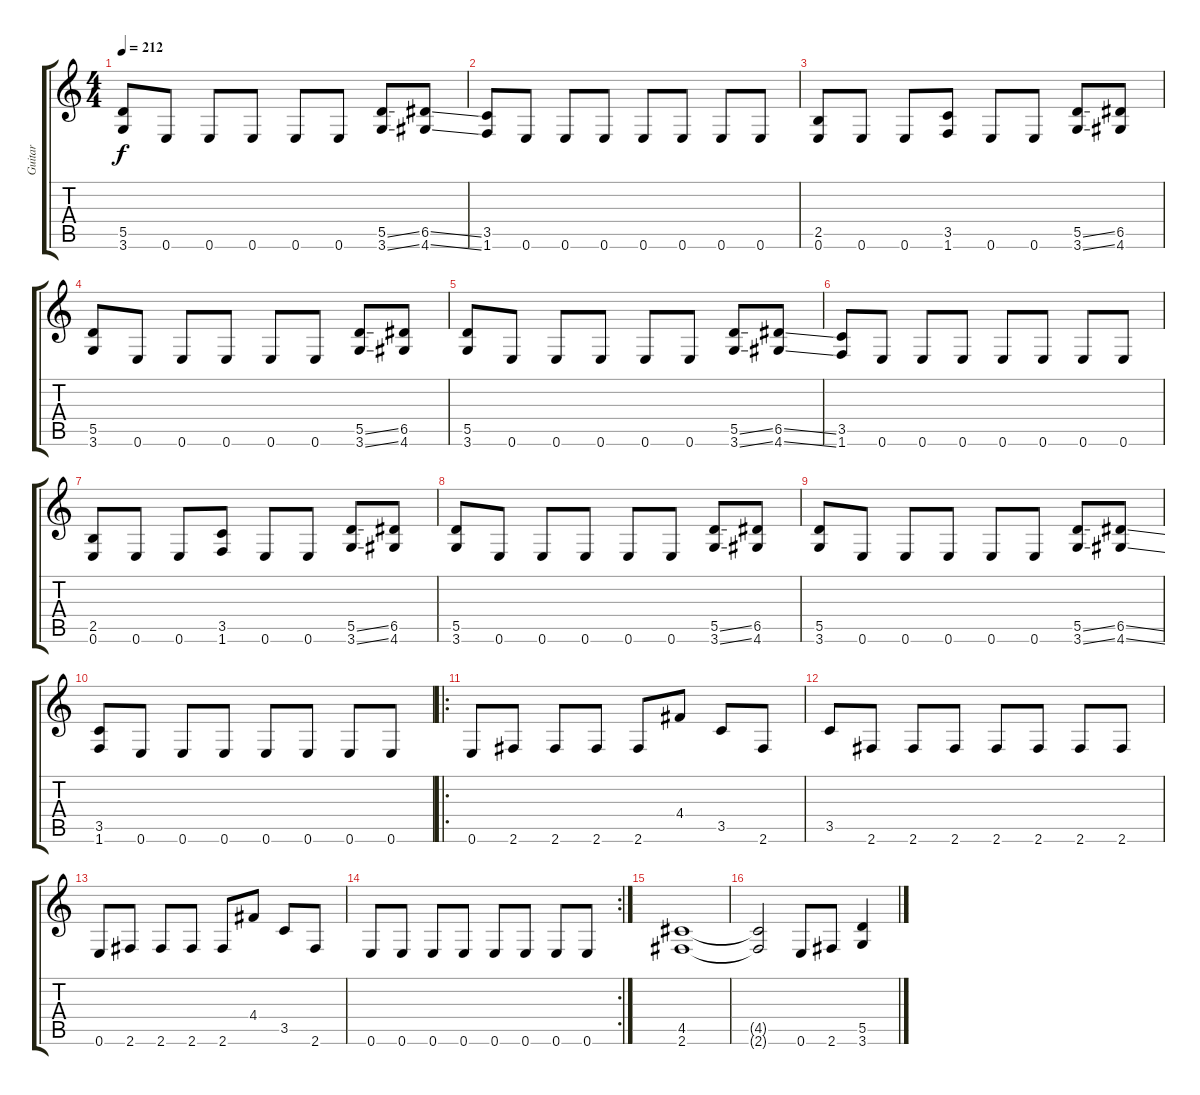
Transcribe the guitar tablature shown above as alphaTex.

\track ("Guitar" "Guitar") {instrument distortionguitar}
\staff {score tabs}
\tuning (E4 B3 G3 D3 A2 E2) {hide}
\ts (4 4)
\tempo 212
\clef g2
\ks c
(5.5 3.6).8{dy f} 0.6.8 0.6.8 0.6.8 0.6.8 0.6.8 (5.5{ss} 3.6{ss}).8 (6.5{ss} 4.6{ss}).8 |
(3.5 1.6).8 0.6.8 0.6.8 0.6.8 0.6.8 0.6.8 0.6.8 0.6.8 |
(2.5 0.6).8 0.6.8 0.6.8 (3.5 1.6).8 0.6.8 0.6.8 (5.5{ss} 3.6{ss}).8 (6.5 4.6).8 |
(5.5 3.6).8 0.6.8 0.6.8 0.6.8 0.6.8 0.6.8 (5.5{ss} 3.6{ss}).8 (6.5 4.6).8 |
(5.5 3.6).8 0.6.8 0.6.8 0.6.8 0.6.8 0.6.8 (5.5{ss} 3.6{ss}).8 (6.5{ss} 4.6{ss}).8 |
(3.5 1.6).8 0.6.8 0.6.8 0.6.8 0.6.8 0.6.8 0.6.8 0.6.8 |
(2.5 0.6).8 0.6.8 0.6.8 (3.5 1.6).8 0.6.8 0.6.8 (5.5{ss} 3.6{ss}).8 (6.5 4.6).8 |
(5.5 3.6).8 0.6.8 0.6.8 0.6.8 0.6.8 0.6.8 (5.5{ss} 3.6{ss}).8 (6.5 4.6).8 |
(5.5 3.6).8 0.6.8 0.6.8 0.6.8 0.6.8 0.6.8 (5.5{ss} 3.6{ss}).8 (6.5{ss} 4.6{ss}).8 |
(3.5 1.6).8 0.6.8 0.6.8 0.6.8 0.6.8 0.6.8 0.6.8 0.6.8 |
\ro
0.6.8 2.6.8 2.6.8 2.6.8 2.6.8 4.4.8 3.5.8 2.6.8 |
3.5.8 2.6.8 2.6.8 2.6.8 2.6.8 2.6.8 2.6.8 2.6.8 |
0.6.8 2.6.8 2.6.8 2.6.8 2.6.8 4.4.8 3.5.8 2.6.8 |
\rc 2
0.6.8 0.6.8 0.6.8 0.6.8 0.6.8 0.6.8 0.6.8 0.6.8 |
(4.5 2.6).1 |
(4.5{t} 2.6{t}).2 0.6.8 2.6.8 (5.5 3.6).4
